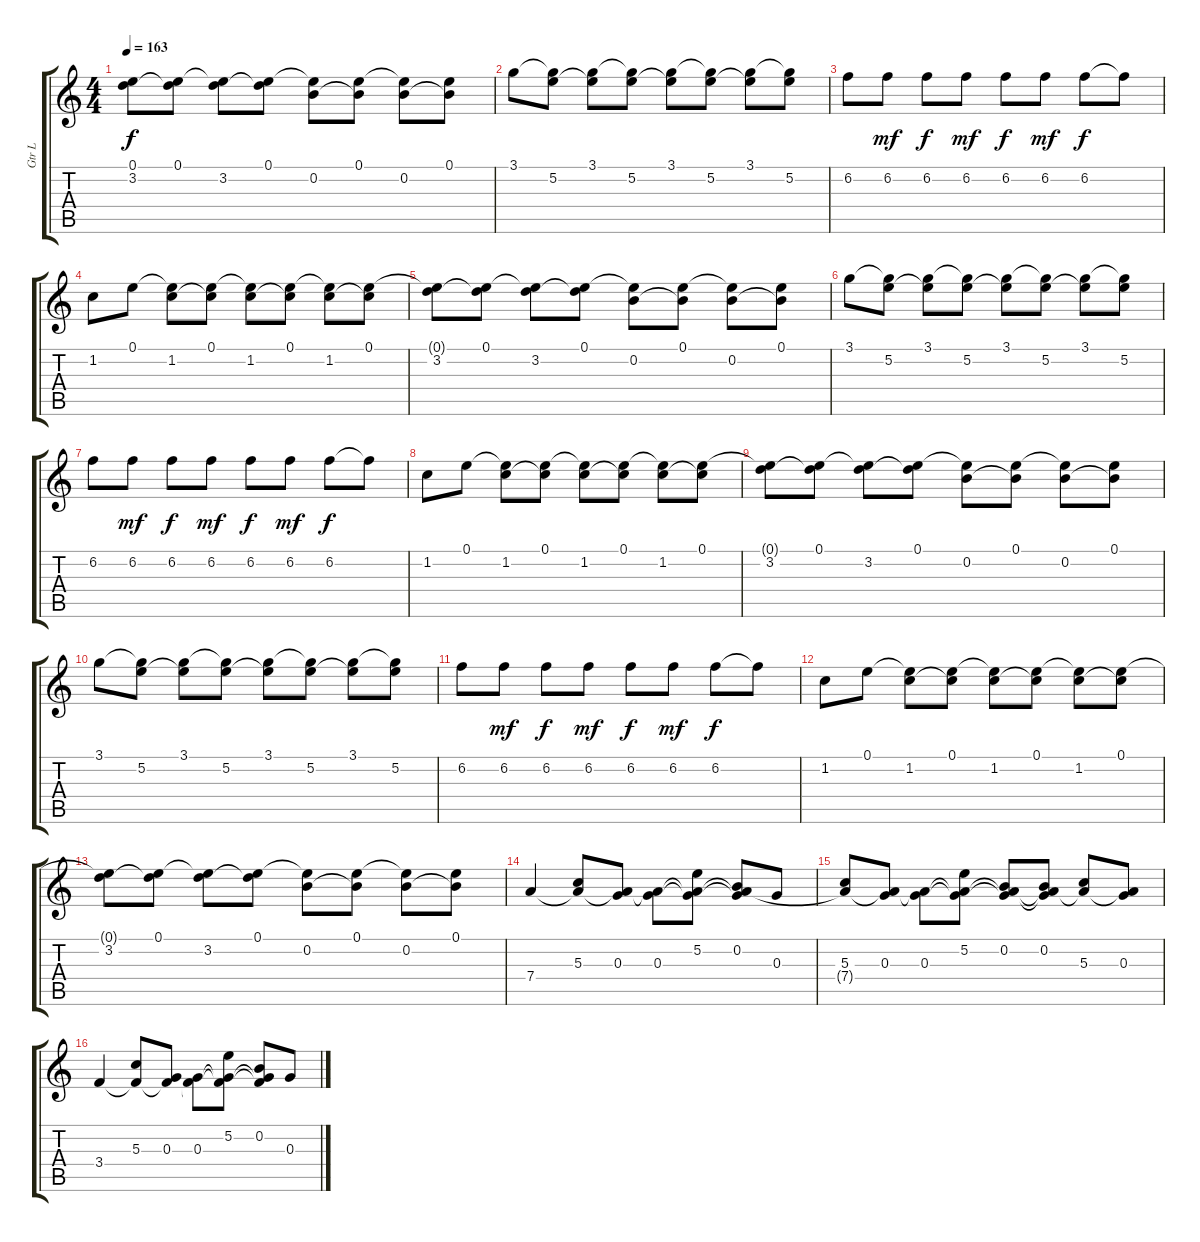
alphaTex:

\track ("Gtr L" "Gtr L") {instrument distortionguitar}
\staff {score tabs}
\tuning (E4 B3 G3 D3 A2 D2) {hide}
\ts (4 4)
\tempo 163
\clef g2
\ks c
(0.1{t} 3.2).8{dy f} (0.1 3.2{t}).8 (0.1{t} 3.2).8 (0.1 3.2{t}).8 (0.1{t} 0.2).8 (0.1 0.2{t}).8 (0.1{t} 0.2).8 (0.1 0.2{t}).8 |
3.1.8 (3.1{t} 5.2).8 (3.1 5.2{t}).8 (3.1{t} 5.2).8 (3.1 5.2{t}).8 (3.1{t} 5.2).8 (3.1 5.2{t}).8 (3.1{t} 5.2).8 |
6.2.8 6.2.8{dy mf} 6.2.8{dy f} 6.2.8{dy mf} 6.2.8{dy f} 6.2.8{dy mf} 6.2.8{dy f} 6.2{t}.8 |
1.2.8 0.1.8 (0.1{t} 1.2).8 (0.1 1.2{t}).8 (0.1{t} 1.2).8 (0.1 1.2{t}).8 (0.1{t} 1.2).8 (0.1 1.2{t}).8 |
(0.1{t} 3.2).8 (0.1 3.2{t}).8 (0.1{t} 3.2).8 (0.1 3.2{t}).8 (0.1{t} 0.2).8 (0.1 0.2{t}).8 (0.1{t} 0.2).8 (0.1 0.2{t}).8 |
3.1.8 (3.1{t} 5.2).8 (3.1 5.2{t}).8 (3.1{t} 5.2).8 (3.1 5.2{t}).8 (3.1{t} 5.2).8 (3.1 5.2{t}).8 (3.1{t} 5.2).8 |
6.2.8 6.2.8{dy mf} 6.2.8{dy f} 6.2.8{dy mf} 6.2.8{dy f} 6.2.8{dy mf} 6.2.8{dy f} 6.2{t}.8 |
1.2.8 0.1.8 (0.1{t} 1.2).8 (0.1 1.2{t}).8 (0.1{t} 1.2).8 (0.1 1.2{t}).8 (0.1{t} 1.2).8 (0.1 1.2{t}).8 |
(0.1{t} 3.2).8 (0.1 3.2{t}).8 (0.1{t} 3.2).8 (0.1 3.2{t}).8 (0.1{t} 0.2).8 (0.1 0.2{t}).8 (0.1{t} 0.2).8 (0.1 0.2{t}).8 |
3.1.8 (3.1{t} 5.2).8 (3.1 5.2{t}).8 (3.1{t} 5.2).8 (3.1 5.2{t}).8 (3.1{t} 5.2).8 (3.1 5.2{t}).8 (3.1{t} 5.2).8 |
6.2.8 6.2.8{dy mf} 6.2.8{dy f} 6.2.8{dy mf} 6.2.8{dy f} 6.2.8{dy mf} 6.2.8{dy f} 6.2{t}.8 |
1.2.8 0.1.8 (0.1{t} 1.2).8 (0.1 1.2{t}).8 (0.1{t} 1.2).8 (0.1 1.2{t}).8 (0.1{t} 1.2).8 (0.1 1.2{t}).8 |
(0.1{t} 3.2).8 (0.1 3.2{t}).8 (0.1{t} 3.2).8 (0.1 3.2{t}).8 (0.1{t} 0.2).8 (0.1 0.2{t}).8 (0.1{t} 0.2).8 (0.1 0.2{t}).8 |
7.4.4{instrument distortionguitar} (5.3 7.4{t}).8 (0.3 7.4{t}).8 (0.3 7.4{t}).8 (5.2 0.3{t} 7.4{t}).8 (0.2 0.3{t} 7.4{t}).8 0.3.8 |
(5.3 7.4{t}).8 (0.3 7.4{t}).8 (0.3 7.4{t}).8 (5.2 0.3{t} 7.4{t}).8 (0.2 0.3{t} 7.4{t}).8 (0.2 0.3{t} 7.4{t}).8 (5.3 7.4{t}).8 (0.3 7.4{t}).8 |
3.4.4 (5.3 3.4{t}).8 (0.3 3.4{t}).8 (0.3 3.4{t}).8 (5.2 0.3{t} 3.4{t}).8 (0.2 0.3{t} 3.4{t}).8 0.3.8
